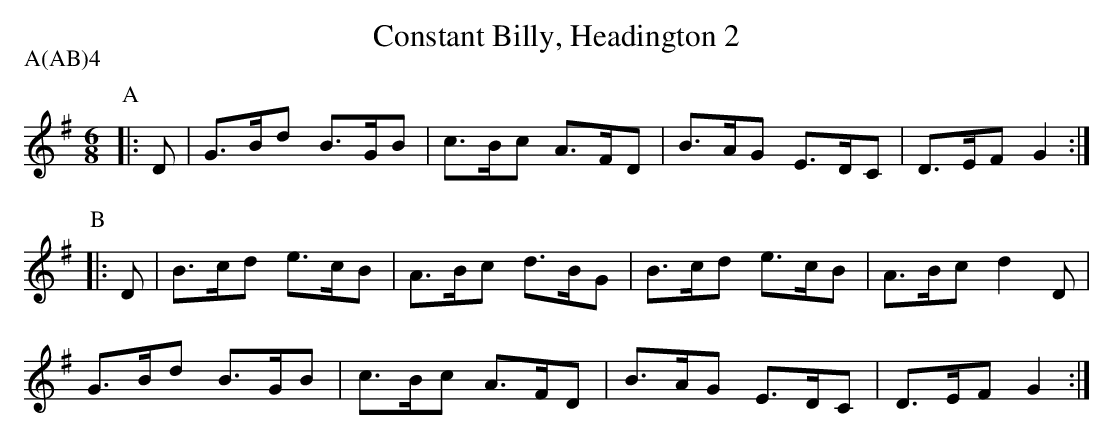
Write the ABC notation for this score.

X:1
T:Constant Billy, Headington 2
M:6/8
L:1/8
P:A(AB)4
K:G
P:A
|:D|G>Bd B>GB|c>Bc A>FD|B>AG E>DC|D>EF G2:|
P:B
|:D|B>cd e>cB|A>Bc d>BG|B>cd e>cB|A>Bc d2D|
G>Bd B>GB|c>Bc A>FD|B>AG E>DC|D>EF G2:|
